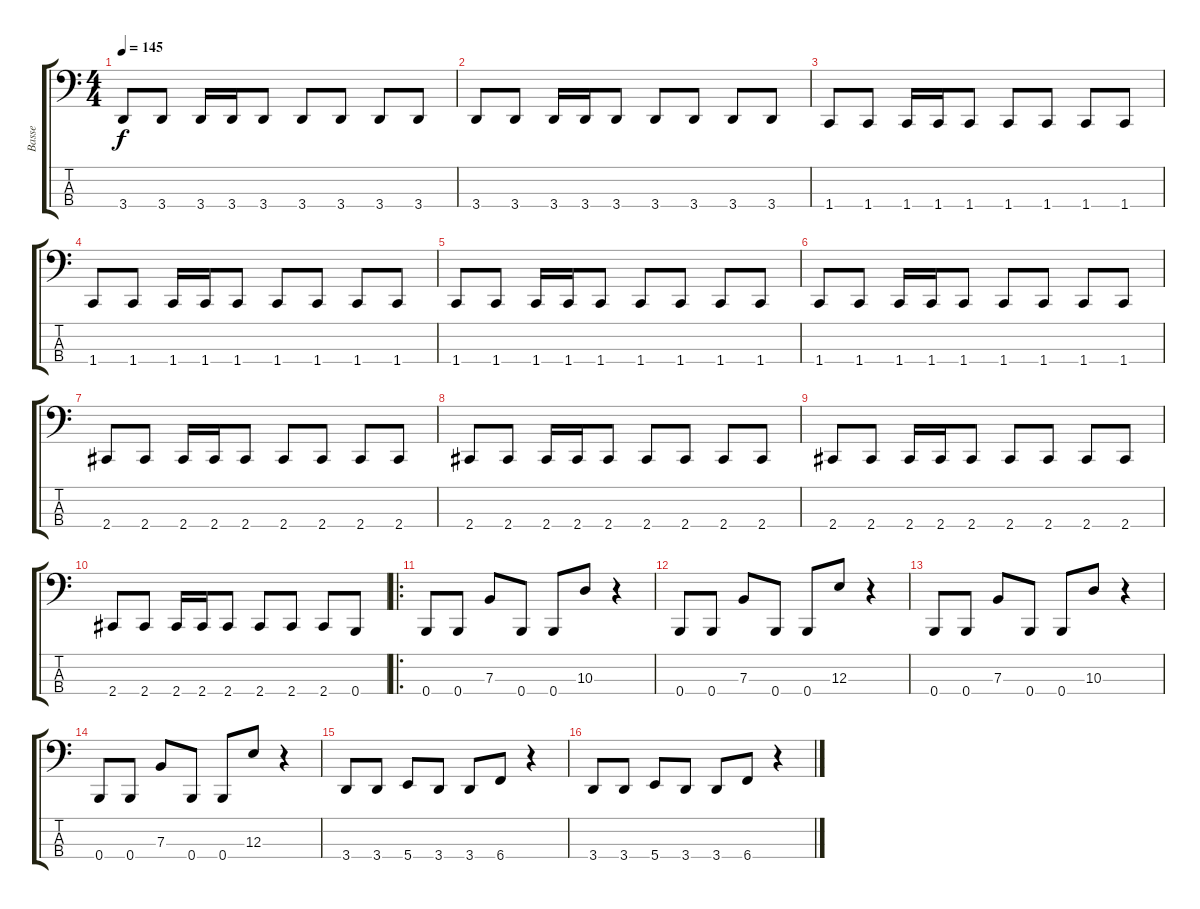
\track ("Basse" "Basse") {instrument electricbassfinger}
\staff {score tabs}
\tuning (D2 A1 E1 B0) {hide}
\ts (4 4)
\tempo 145
\clef f4
\ks c
3.4.8{dy f} 3.4.8 3.4.16 3.4.16 3.4.8 3.4.8 3.4.8 3.4.8 3.4.8 |
3.4.8 3.4.8 3.4.16 3.4.16 3.4.8 3.4.8 3.4.8 3.4.8 3.4.8 |
1.4.8 1.4.8 1.4.16 1.4.16 1.4.8 1.4.8 1.4.8 1.4.8 1.4.8 |
1.4.8 1.4.8 1.4.16 1.4.16 1.4.8 1.4.8 1.4.8 1.4.8 1.4.8 |
1.4.8 1.4.8 1.4.16 1.4.16 1.4.8 1.4.8 1.4.8 1.4.8 1.4.8 |
1.4.8 1.4.8 1.4.16 1.4.16 1.4.8 1.4.8 1.4.8 1.4.8 1.4.8 |
2.4.8 2.4.8 2.4.16 2.4.16 2.4.8 2.4.8 2.4.8 2.4.8 2.4.8 |
2.4.8 2.4.8 2.4.16 2.4.16 2.4.8 2.4.8 2.4.8 2.4.8 2.4.8 |
2.4.8 2.4.8 2.4.16 2.4.16 2.4.8 2.4.8 2.4.8 2.4.8 2.4.8 |
2.4.8 2.4.8 2.4.16 2.4.16 2.4.8 2.4.8 2.4.8 2.4.8 0.4.8 |
\ro
0.4.8 0.4.8 7.3.8 0.4.8 0.4.8 10.3.8 r.4 |
0.4.8 0.4.8 7.3.8 0.4.8 0.4.8 12.3.8 r.4 |
0.4.8 0.4.8 7.3.8 0.4.8 0.4.8 10.3.8 r.4 |
0.4.8 0.4.8 7.3.8 0.4.8 0.4.8 12.3.8 r.4 |
3.4.8 3.4.8 5.4.8 3.4.8 3.4.8 6.4.8 r.4 |
3.4.8 3.4.8 5.4.8 3.4.8 3.4.8 6.4.8 r.4
